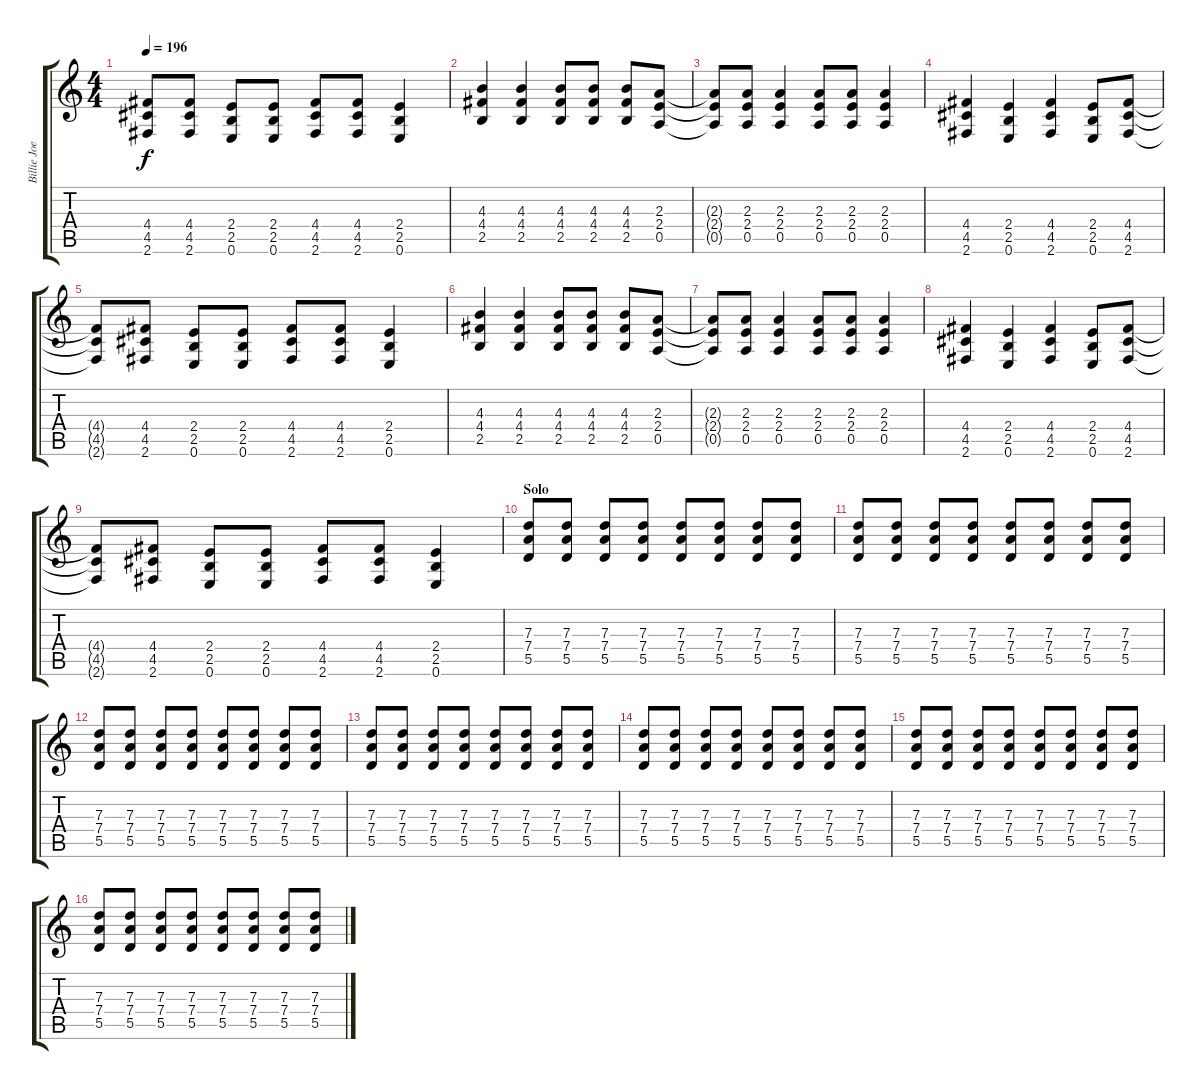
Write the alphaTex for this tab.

\track ("Billie Joe Armstrong (Guitar)" "Billie Joe") {instrument overdrivenguitar}
\staff {score tabs}
\tuning (E4 B3 G3 D3 A2 E2) {hide}
\ts (4 4)
\tempo 196
\clef g2
\ks c
(4.4{t} 4.5{t} 2.6{t}).8{dy f} (4.4 4.5 2.6).8 (2.4 2.5 0.6).8 (2.4 2.5 0.6).8 (4.4 4.5 2.6).8 (4.4 4.5 2.6).8 (2.4 2.5 0.6).4 |
(4.3 4.4 2.5).4 (4.3 4.4 2.5).4 (4.3 4.4 2.5).8 (4.3 4.4 2.5).8 (4.3 4.4 2.5).8 (2.3 2.4 0.5).8 |
(2.3{t} 2.4{t} 0.5{t}).8 (2.3 2.4 0.5).8 (2.3 2.4 0.5).4 (2.3 2.4 0.5).8 (2.3 2.4 0.5).8 (2.3 2.4 0.5).4 |
(4.4 4.5 2.6).4 (2.4 2.5 0.6).4 (4.4 4.5 2.6).4 (2.4 2.5 0.6).8 (4.4 4.5 2.6).8 |
(4.4{t} 4.5{t} 2.6{t}).8 (4.4 4.5 2.6).8 (2.4 2.5 0.6).8 (2.4 2.5 0.6).8 (4.4 4.5 2.6).8 (4.4 4.5 2.6).8 (2.4 2.5 0.6).4 |
(4.3 4.4 2.5).4 (4.3 4.4 2.5).4 (4.3 4.4 2.5).8 (4.3 4.4 2.5).8 (4.3 4.4 2.5).8 (2.3 2.4 0.5).8 |
(2.3{t} 2.4{t} 0.5{t}).8 (2.3 2.4 0.5).8 (2.3 2.4 0.5).4 (2.3 2.4 0.5).8 (2.3 2.4 0.5).8 (2.3 2.4 0.5).4 |
(4.4 4.5 2.6).4 (2.4 2.5 0.6).4 (4.4 4.5 2.6).4 (2.4 2.5 0.6).8 (4.4 4.5 2.6).8 |
(4.4{t} 4.5{t} 2.6{t}).8 (4.4 4.5 2.6).8 (2.4 2.5 0.6).8 (2.4 2.5 0.6).8 (4.4 4.5 2.6).8 (4.4 4.5 2.6).8 (2.4 2.5 0.6).4 |
\section ("" "Solo")
(7.3 7.4 5.5).8{volume 8} (7.3 7.4 5.5).8 (7.3 7.4 5.5).8 (7.3 7.4 5.5).8 (7.3 7.4 5.5).8 (7.3 7.4 5.5).8 (7.3 7.4 5.5).8 (7.3 7.4 5.5).8 |
(7.3 7.4 5.5).8 (7.3 7.4 5.5).8 (7.3 7.4 5.5).8 (7.3 7.4 5.5).8 (7.3 7.4 5.5).8 (7.3 7.4 5.5).8 (7.3 7.4 5.5).8 (7.3 7.4 5.5).8 |
(7.3 7.4 5.5).8 (7.3 7.4 5.5).8 (7.3 7.4 5.5).8 (7.3 7.4 5.5).8 (7.3 7.4 5.5).8 (7.3 7.4 5.5).8 (7.3 7.4 5.5).8 (7.3 7.4 5.5).8 |
(7.3 7.4 5.5).8 (7.3 7.4 5.5).8 (7.3 7.4 5.5).8 (7.3 7.4 5.5).8 (7.3 7.4 5.5).8 (7.3 7.4 5.5).8 (7.3 7.4 5.5).8 (7.3 7.4 5.5).8 |
(7.3 7.4 5.5).8 (7.3 7.4 5.5).8 (7.3 7.4 5.5).8 (7.3 7.4 5.5).8 (7.3 7.4 5.5).8 (7.3 7.4 5.5).8 (7.3 7.4 5.5).8 (7.3 7.4 5.5).8 |
(7.3 7.4 5.5).8 (7.3 7.4 5.5).8 (7.3 7.4 5.5).8 (7.3 7.4 5.5).8 (7.3 7.4 5.5).8 (7.3 7.4 5.5).8 (7.3 7.4 5.5).8 (7.3 7.4 5.5).8 |
(7.3 7.4 5.5).8 (7.3 7.4 5.5).8 (7.3 7.4 5.5).8 (7.3 7.4 5.5).8 (7.3 7.4 5.5).8 (7.3 7.4 5.5).8 (7.3 7.4 5.5).8 (7.3 7.4 5.5).8
